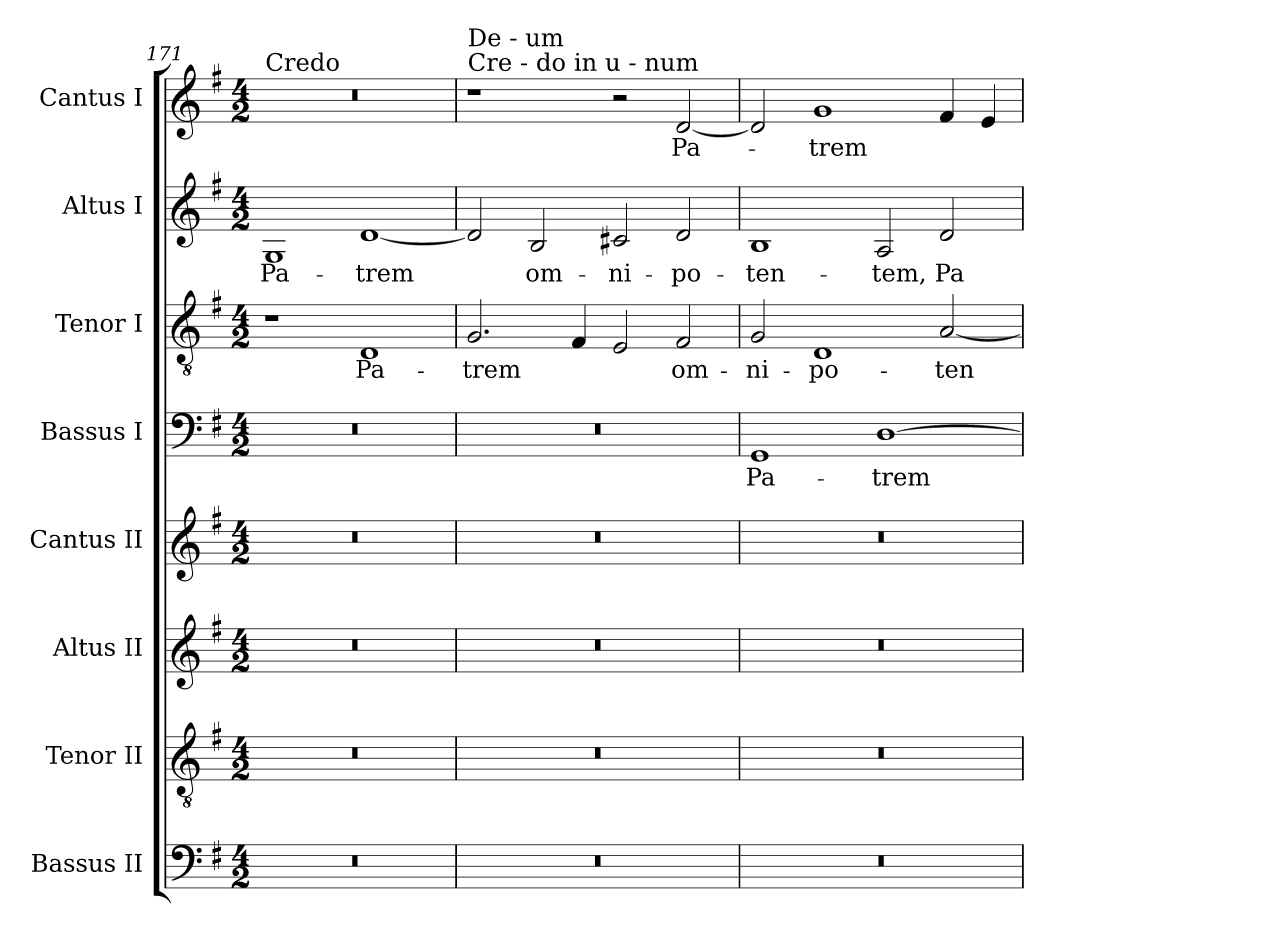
**kern	**kern	**kern	**kern	**kern	**text	**kern	**text	**kern	**text	**kern	**text
*part8	*part7	*part6	*part5	*part4	*part4	*part3	*part3	*part2	*part2	*part1	*part1
*staff8	*staff7	*staff6	*staff5	*staff4	*staff4	*staff3	*staff3	*staff2	*staff2	*staff1	*staff1
*I"Bassus II	*I"Tenor II	*I"Altus II	*I"Cantus II	*I"Bassus I	*	*I"Tenor I	*	*I"Altus I	*	*I"Cantus I	*
*I'B II	*I'T II	*I'A II	*I'C II	*I'B I	*	*I'T I	*	*I'A I	*	*I'C I	*
!!LO:LB:g=z
*clefF4	*clefGv2	*clefG2	*clefG2	*clefF4	*	*clefGv2	*	*clefG2	*	*clefG2	*
*k[f#]	*k[f#]	*k[f#]	*k[f#]	*k[f#]	*	*k[f#]	*	*k[f#]	*	*k[f#]	*
*G:	*G:	*G:	*G:	*G:	*	*G:	*	*G:	*	*G:	*
*M4/2	*M4/2	*M4/2	*M4/2	*M4/2	*	*M4/2	*	*M4/2	*	*M4/2	*
=171X4	=171X4	=171X4	=171X4	=171X4	=171X4	=171X4	=171X4	=171X4	=171X4	=171X4	=171X4
!	!	!	!	!	!	!	!	!	!	!LO:TX:a:t=Credo	!
!	!	!	!	!	!	!	!	!	!LO:LY:b	!	!
0r	0r	0r	0r	0r	.	1r	.	1G	Pa-	0r	.
!	!	!	!	!	!	!	!LO:LY:b	!	!	!	!
!	!	!	!	!	!	!	!	!	!LO:LY:b	!	!
.	.	.	.	.	.	1D	Pa-	[1d	-trem	.	.
=172	=172	=172	=172	=172	=172	=172	=172	=172	=172	=172	=172
!	!	!	!	!	!	!	!	!	!	!LO:TX:a:t=Cre  -  do        in        u    -    num	!
!	!	!	!	!	!	!	!	!	!	!LO:TX:a:t=De       -        um	!
!	!	!	!	!	!	!	!LO:LY:b	!	!	!	!
0r	0r	0r	0r	0r	.	2.G/	-trem	2d/]	.	1r	.
!	!	!	!	!	!	!	!	!	!LO:LY:b	!	!
.	.	.	.	.	.	.	.	2B/	om-	.	.
.	.	.	.	.	.	4F#/	.	.	.	.	.
!	!	!	!	!	!	!	!	!	!LO:LY:b	!	!
.	.	.	.	.	.	2E/	.	2c#X/	-ni-	2r	.
!	!	!	!	!	!	!	!LO:LY:b	!	!	!	!
!	!	!	!	!	!	!	!	!	!LO:LY:b	!	!
!	!	!	!	!	!	!	!	!	!	!	!LO:LY:b
.	.	.	.	.	.	2F#/	om-	2d/	-po-	[2d/	Pa-
=173	=173	=173	=173	=173	=173	=173	=173	=173	=173	=173	=173
!	!	!	!	!	!LO:LY:b	!	!	!	!	!	!
!	!	!	!	!	!	!	!LO:LY:b	!	!	!	!
!	!	!	!	!	!	!	!	!	!LO:LY:b	!	!
0r	0r	0r	0r	1GG	Pa-	2G/	-ni-	1B	-ten-	2d/]	.
!	!	!	!	!	!	!	!LO:LY:b	!	!	!	!
!	!	!	!	!	!	!	!	!	!	!	!LO:LY:b
.	.	.	.	.	.	1D	-po-	.	.	1g	-trem
!	!	!	!	!	!LO:LY:b	!	!	!	!	!	!
!	!	!	!	!	!	!	!	!	!LO:LY:b	!	!
.	.	.	.	[1D	-trem	.	.	2A/	-tem,	.	.
!	!	!	!	!	!	!	!LO:LY:b	!	!	!	!
!	!	!	!	!	!	!	!	!	!LO:LY:b	!	!
.	.	.	.	.	.	[2A/	-ten-	2d/	Pa-	4f#/	.
.	.	.	.	.	.	.	.	.	.	4e/	.
=	=	=	=	=	=	=	=	=	=	=	=
*-	*-	*-	*-	*-	*-	*-	*-	*-	*-	*-	*-
